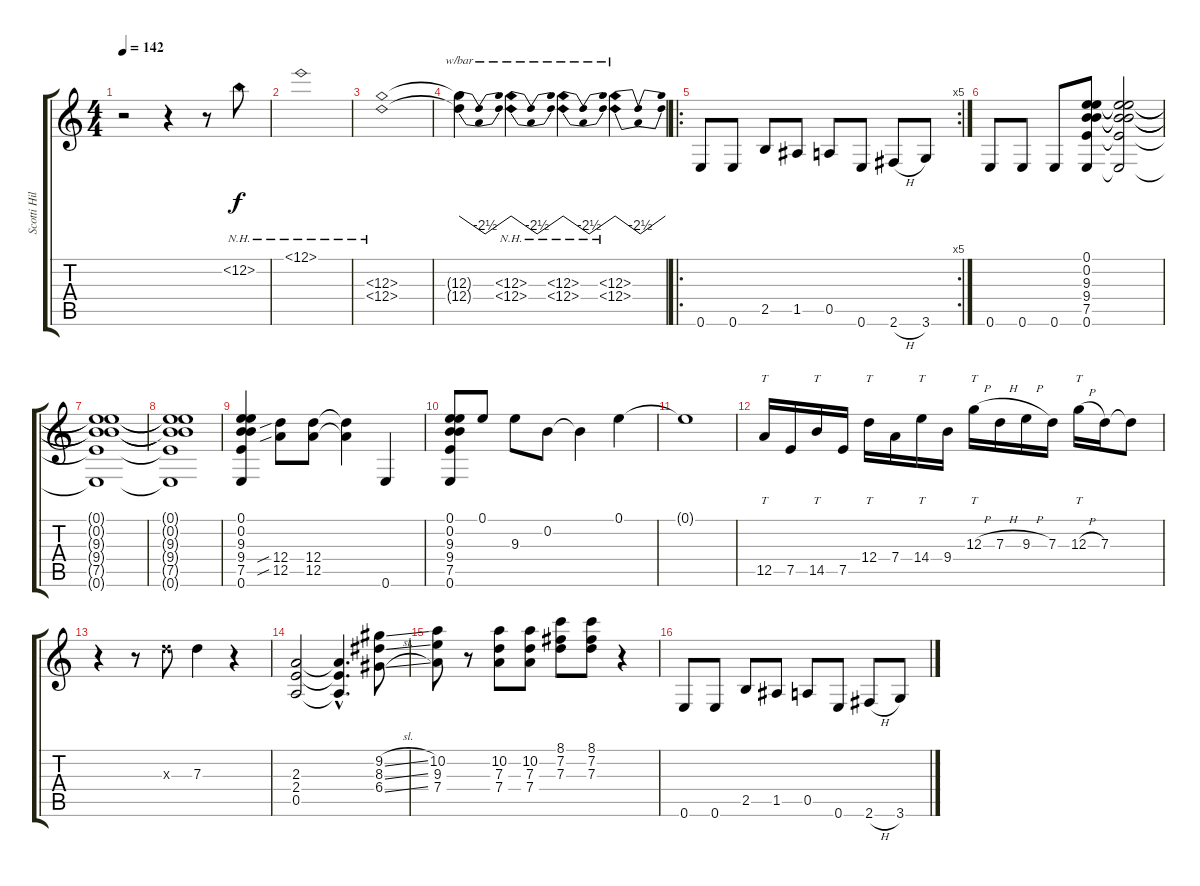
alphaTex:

\track ("Scotti Hill" "Scotti Hil") {instrument overdrivenguitar}
\staff {score tabs}
\tuning (E4 B3 G3 D3 A2 E2) {hide}
\ts (4 4)
\tempo 142
\clef g2
\ks c
r.2{dy f instrument overdrivenguitar} r.4 r.8 12.2{nh}.8 |
12.1{nh}.1 |
(12.3{nh} 12.4{nh}).1 |
(12.3{t} 12.4{t}).4{tbe (dip default 0 0 30 -10 60 0)} (12.3{nh} 12.4{nh}).4{tbe (dip default 0 0 30 -10 60 0)} (12.3{nh} 12.4{nh}).4{tbe (dip default 0 0 30 -10 60 0)} (12.3{nh} 12.4{nh}).4{tbe (dip default 0 0 30 -10 60 0)} |
\ro
\rc 5
0.6.8 0.6.8 2.5.8 1.5.8 0.5.8 0.6.8 2.6{h}.8 3.6.8 |
0.6.8 0.6.8 0.6.8 (0.1 0.2 9.3 9.4 7.5 0.6).8 (0.1{t} 0.2{t} 9.3{t} 9.4{t} 7.5{t} 0.6{t}).2 |
(0.1{t} 0.2{t} 9.3{t} 9.4{t} 7.5{t} 0.6{t}).1 |
(0.1{t} 0.2{t} 9.3{t} 9.4{t} 7.5{t} 0.6{t}).1 |
(0.1 0.2 9.3 9.4 7.5 0.6).4 (12.4{sib} 12.5{sib}).8 (12.4 12.5).8 (12.4{t} 12.5{t}).4 0.6.4 |
(0.1 0.2 9.3 9.4 7.5 0.6).8 0.1.8 9.3.8 0.2.8 0.2{t}.4 0.1.4 |
0.1{t}.1 |
12.5.16{tt} 7.5.16 14.5.16{tt} 7.5.16 12.4.16{tt} 7.4.16 14.4.16{tt} 9.4.16 12.3{h}.16{tt} 7.3{h}.16 9.3{h}.16 7.3.16 12.3{h}.16{tt} 7.3.16 7.3{t}.8 |
r.4 r.8 7.3{x}.8 7.3.4 r.4 |
(2.3 2.4 0.5).2 (2.3{hac t} 2.4{hac t} 0.5{hac t}).4{d} (9.2{sl} 8.3{sl} 6.4{sl}).8 |
(10.2 9.3 7.4).8 r.8 (10.2 7.3 7.4).8 (10.2 7.3 7.4).8 (8.1 7.2 7.3).8 (8.1 7.2 7.3).8 r.4 |
0.6.8 0.6.8 2.5.8 1.5.8 0.5.8 0.6.8 2.6{h}.8 3.6.8
